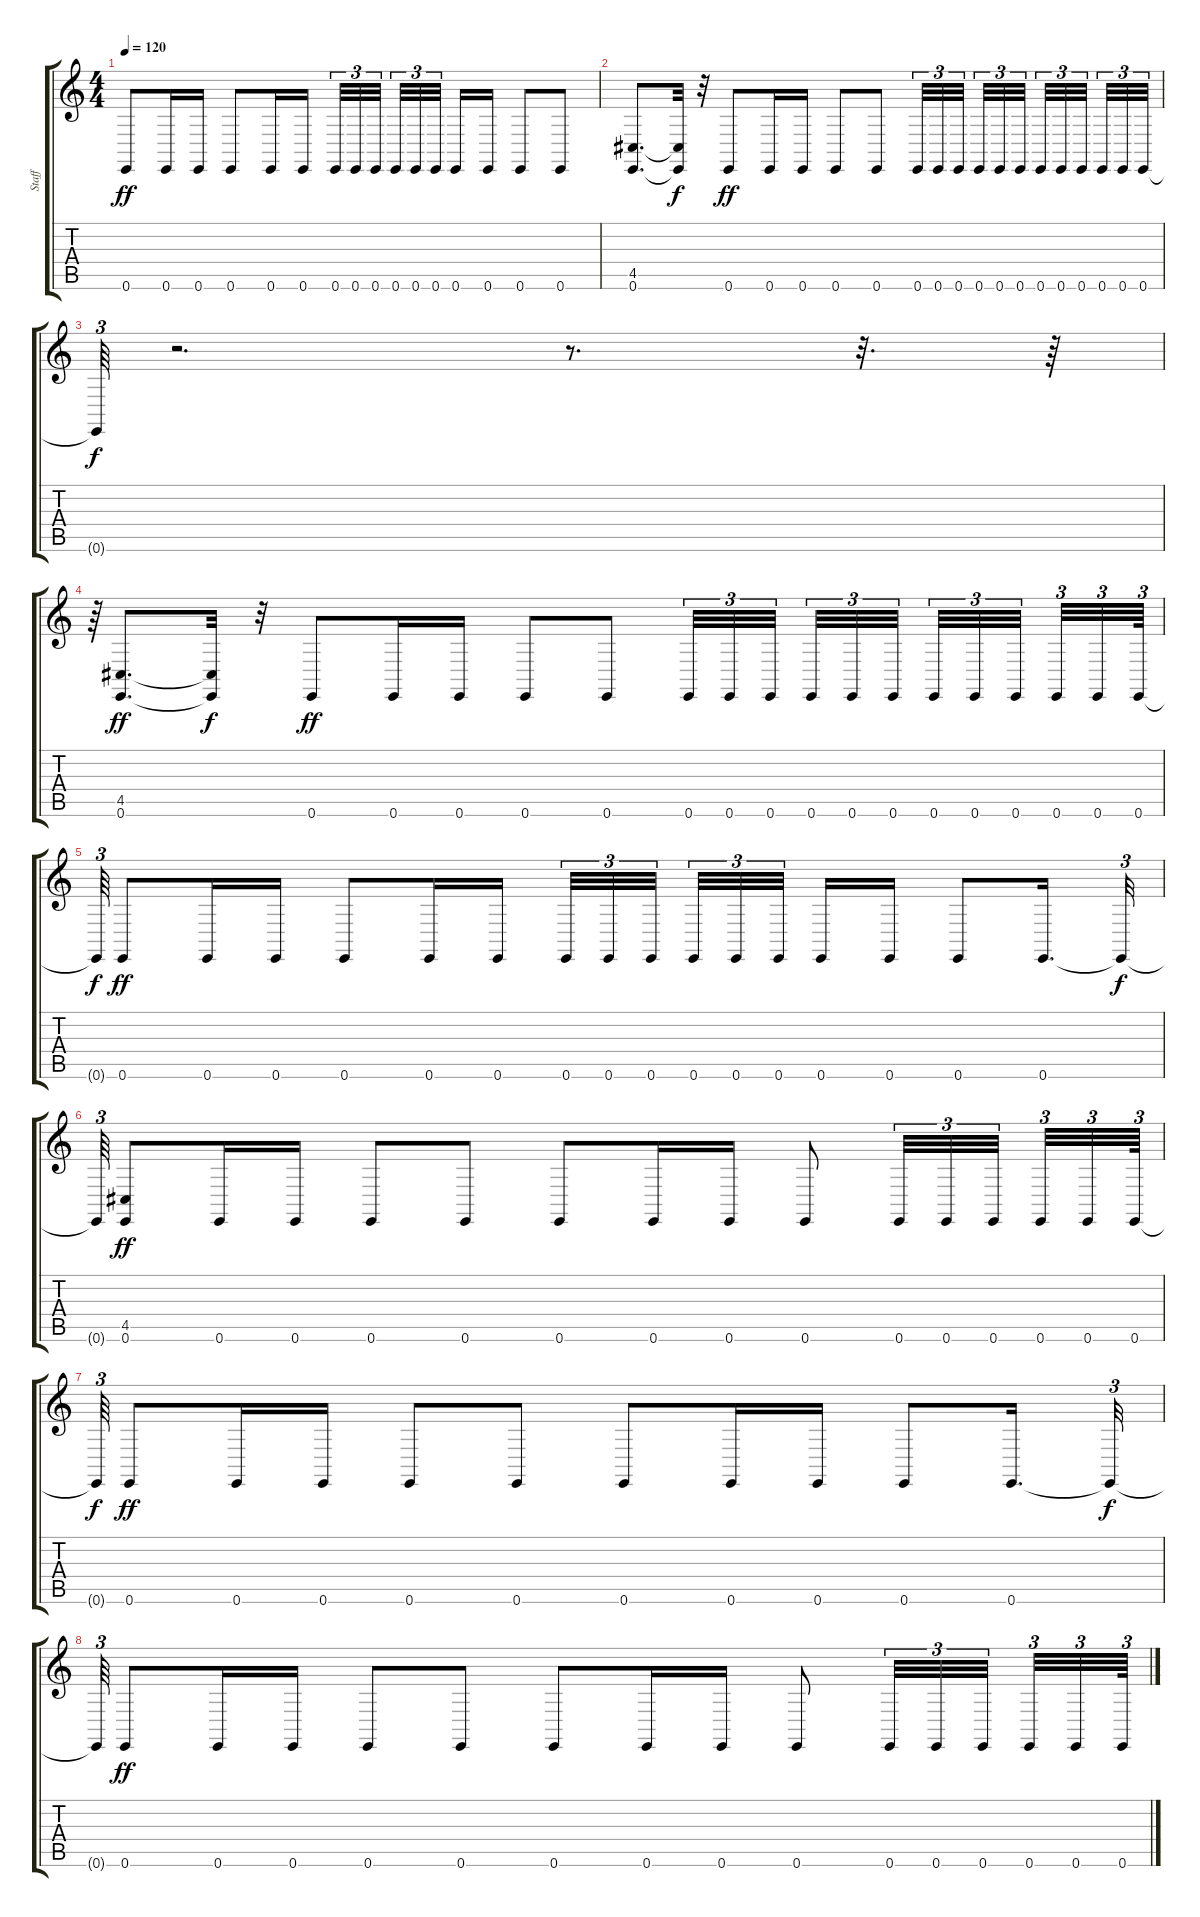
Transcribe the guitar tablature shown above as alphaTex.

\track ("Staff" "Staff") {instrument acousticgrandpiano}
\staff {score tabs}
\tuning (E4 B3 G3 D3 A2 E2) {hide}
\ts (4 4)
\tempo 120
\clef g2
\ks c
0.6.8{dy ff} 0.6.16 0.6.16 0.6.8 0.6.16 0.6.16 0.6.32{tu (3 2)} 0.6.32{tu (3 2)} 0.6.32{tu (3 2) beam splitsecondary} 0.6.32{tu (3 2)} 0.6.32{tu (3 2)} 0.6.32{tu (3 2) beam splitsecondary} 0.6.16 0.6.16 0.6.8 0.6.8 |
(4.5 0.6).8{d} (4.5{t} 0.6{t}).32{dy f} r.32 0.6.8{dy ff} 0.6.16 0.6.16 0.6.8 0.6.8 0.6.32{tu (3 2)} 0.6.32{tu (3 2)} 0.6.32{tu (3 2) beam splitsecondary} 0.6.32{tu (3 2)} 0.6.32{tu (3 2)} 0.6.32{tu (3 2) beam splitsecondary} 0.6.32{tu (3 2)} 0.6.32{tu (3 2)} 0.6.32{tu (3 2) beam splitsecondary} 0.6.32{tu (3 2)} 0.6.32{tu (3 2)} 0.6.32{tu (3 2)} |
0.6{t}.64{tu (3 2) dy f} r.2{d} r.8{d} r.32{d} r.64 |
r.64{tu (3 2)} (4.5 0.6).8{d dy ff} (4.5{t} 0.6{t}).32{dy f} r.32 0.6.8{dy ff} 0.6.16 0.6.16 0.6.8 0.6.8 0.6.32{tu (3 2)} 0.6.32{tu (3 2)} 0.6.32{tu (3 2) beam splitsecondary} 0.6.32{tu (3 2)} 0.6.32{tu (3 2)} 0.6.32{tu (3 2) beam splitsecondary} 0.6.32{tu (3 2)} 0.6.32{tu (3 2)} 0.6.32{tu (3 2) beam splitsecondary} 0.6.32{tu (3 2)} 0.6.32{tu (3 2)} 0.6.64{tu (3 2)} |
0.6{t}.64{tu (3 2) dy f} 0.6.8{dy ff} 0.6.16 0.6.16 0.6.8 0.6.16 0.6.16 0.6.32{tu (3 2)} 0.6.32{tu (3 2)} 0.6.32{tu (3 2) beam splitsecondary} 0.6.32{tu (3 2)} 0.6.32{tu (3 2)} 0.6.32{tu (3 2) beam splitsecondary} 0.6.16 0.6.16 0.6.8 0.6.16{d} 0.6{t}.32{tu (3 2) dy f} |
0.6{t}.64{tu (3 2)} (4.5 0.6).8{dy ff} 0.6.16 0.6.16 0.6.8 0.6.8 0.6.8 0.6.16 0.6.16 0.6.8 0.6.32{tu (3 2)} 0.6.32{tu (3 2)} 0.6.32{tu (3 2) beam splitsecondary} 0.6.32{tu (3 2)} 0.6.32{tu (3 2)} 0.6.64{tu (3 2)} |
0.6{t}.64{tu (3 2) dy f} 0.6.8{dy ff} 0.6.16 0.6.16 0.6.8 0.6.8 0.6.8 0.6.16 0.6.16 0.6.8 0.6.16{d} 0.6{t}.32{tu (3 2) dy f} |
0.6{t}.64{tu (3 2)} 0.6.8{dy ff} 0.6.16 0.6.16 0.6.8 0.6.8 0.6.8 0.6.16 0.6.16 0.6.8 0.6.32{tu (3 2)} 0.6.32{tu (3 2)} 0.6.32{tu (3 2) beam splitsecondary} 0.6.32{tu (3 2)} 0.6.32{tu (3 2)} 0.6.64{tu (3 2)}
